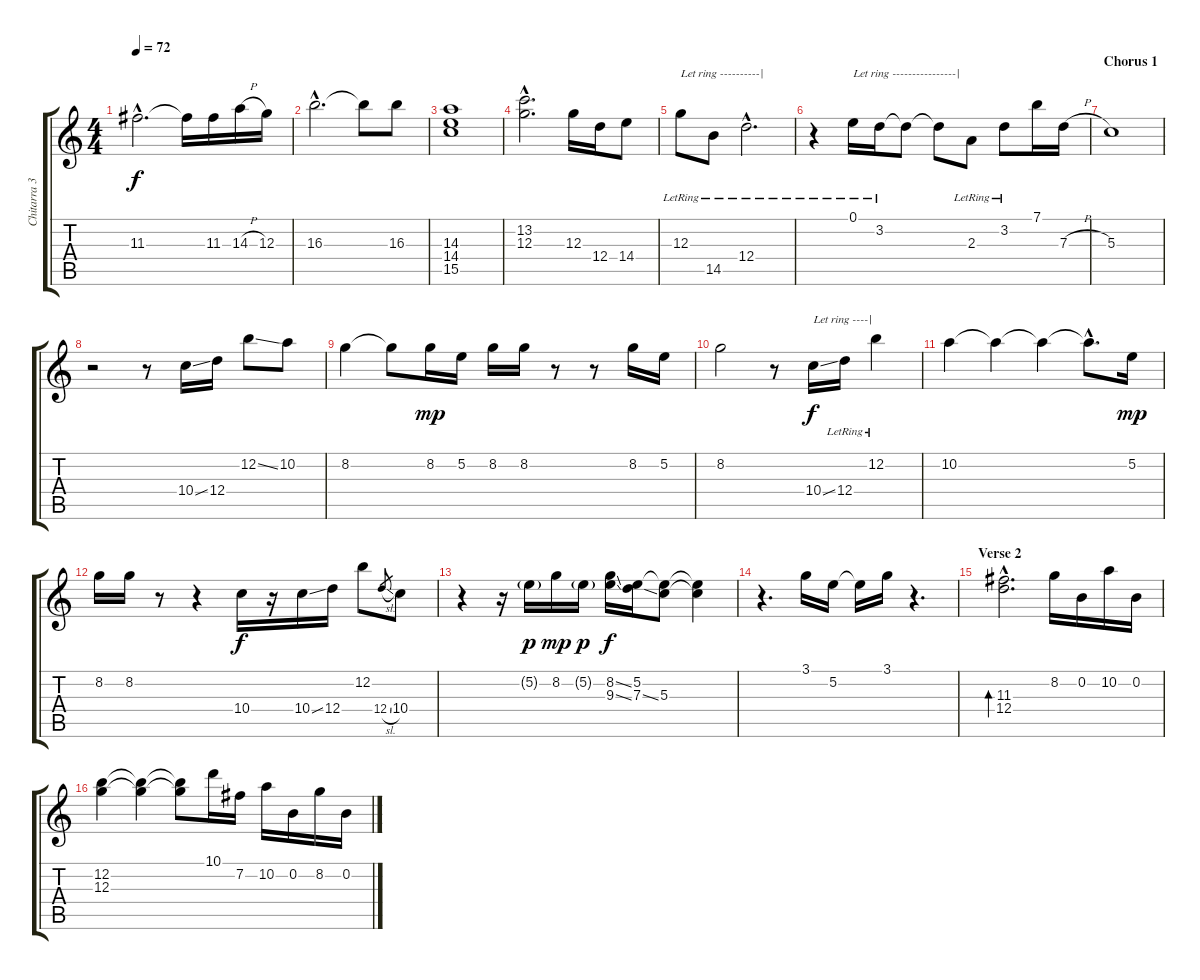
\track ("Chitarra 3" "Chitarra 3") {instrument electricguitarjazz}
\staff {score tabs}
\tuning (E4 B3 G3 D3 A2 E2) {hide}
\ts (4 4)
\tempo 72
\clef g2
\ks c
11.3{hac}.2{d dy f} 11.3{t}.16 11.3.16 14.3{h}.16 12.3.16 |
16.3{hac}.2{d} 16.3{t}.8 16.3.8 |
(14.3 14.4 15.5).1 |
(13.2{hac} 12.3{hac}).2{d} 12.3.16 12.4.16 14.4.8 |
12.3{lr}.8{txt "Let ring ----------|"} 14.5{lr}.8 12.4{hac lr}.2{d} |
r.4 0.1{lr}.16{txt "Let ring ----------------|"} 3.2{lr}.16 3.2{t}.8 3.2{t}.8 2.3{lr}.8 3.2{lr}.8 7.1.16 7.3{h}.16 |
\section ("" "Chorus 1")
5.3.1 |
r.2 r.8 10.4{ss}.16 12.4.16 12.2{ss}.8 10.2.8 |
8.2.4 8.2{t}.8 8.2.16{dy mp} 5.2.16 8.2.16 8.2.16 r.8 r.8 8.2.16 5.2.16 |
8.2.2 r.8 10.4{ss}.16{txt "Let ring ----|" dy f} 12.4{lr}.16 12.2{lr}.4 |
10.2.4 10.2{t}.4 10.2{t}.4 10.2{hac t}.8{d} 5.2.16{dy mp} |
8.2.16 8.2.16 r.8 r.4 10.4.16{dy f} r.16 10.4{ss}.16 12.4.16 12.2.8 12.4{sl}.8{gr} 10.4.8 |
r.4 r.16 5.2{g}.16{dy p} 8.2.16{dy mp} 5.2{g}.16{dy p} (8.2{ss} 9.3{ss}).16{dy f} (5.2 7.3{ss}).16 (5.2{t} 5.3).8 (5.2{t} 5.3{t}).4 |
r.4{d} 3.1.16 5.2.16 5.2{t}.16 3.1.16 r.4{d} |
\section ("" "Verse 2")
(11.3{hac} 12.4{hac}).2{d bd 60} 8.2.16 0.2.16 10.2.16 0.2.16 |
(12.2 12.3).4 (12.2{t} 12.3{t}).4 (12.2{t} 12.3{t}).8 10.1.16 7.2.16 10.2.16 0.2.16 8.2.16 0.2.16
